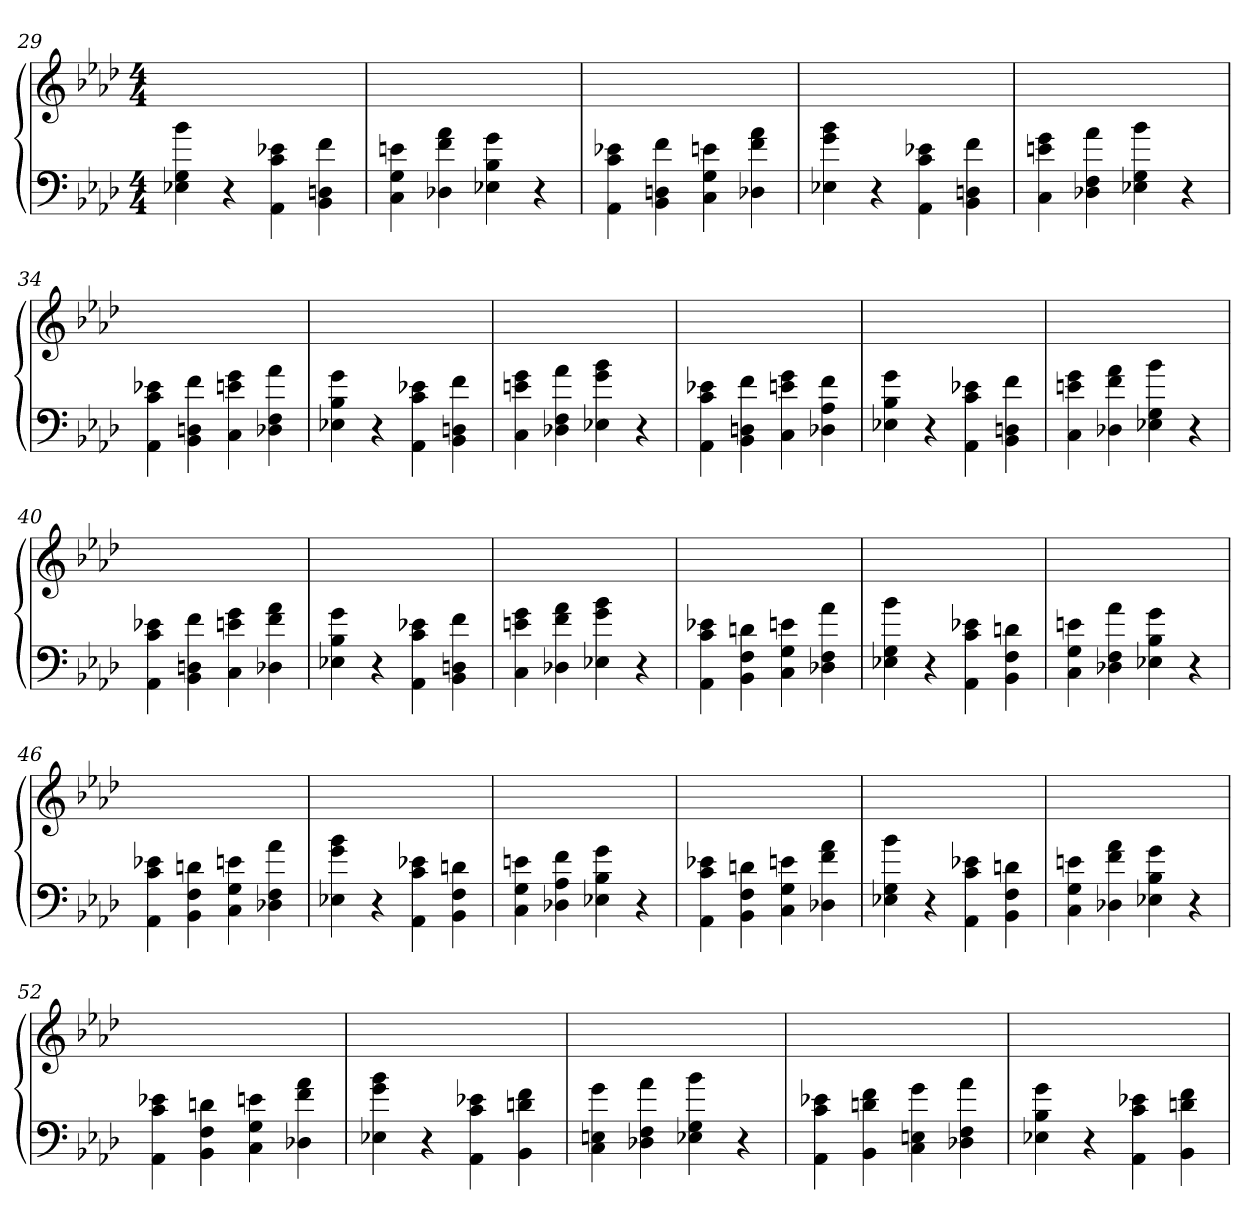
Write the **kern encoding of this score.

**kern	**kern
*part2	*part1
*staff2	*staff1
*clefF4	*clefG2
*k[b-e-a-d-]	*k[b-e-a-d-]
*A-:	*A-:
*M4/4	*M4/4
=29	=29
4E-X 4G 4b-	1ryy
4r	.
4AA- 4c 4e-X	.
4BB- 4Dn 4f	.
=30	=30
4C 4G 4en	1ryy
4D-X 4f 4a-	.
4E-X 4B- 4g	.
4r	.
=31	=31
4AA- 4c 4e-X	1ryy
4BB- 4Dn 4f	.
4C 4G 4en	.
4D-X 4f 4a-	.
=32	=32
4E-X 4g 4b-	1ryy
4r	.
4AA- 4c 4e-X	.
4BB- 4Dn 4f	.
=33	=33
4C 4en 4g	1ryy
4D-X 4F 4a-	.
4E-X 4G 4b-	.
4r	.
=34	=34
4AA- 4c 4e-X	1ryy
4BB- 4Dn 4f	.
4C 4en 4g	.
4D-X 4F 4a-	.
=35	=35
4E-X 4B- 4g	1ryy
4r	.
4AA- 4c 4e-X	.
4BB- 4Dn 4f	.
=36	=36
4C 4en 4g	1ryy
4D-X 4F 4a-	.
4E-X 4g 4b-	.
4r	.
=37	=37
4AA- 4c 4e-X	1ryy
4BB- 4Dn 4f	.
4C 4en 4g	.
4D-X 4A- 4f	.
=38	=38
4E-X 4B- 4g	1ryy
4r	.
4AA- 4c 4e-X	.
4BB- 4Dn 4f	.
=39	=39
4C 4en 4g	1ryy
4D-X 4f 4a-	.
4E-X 4G 4b-	.
4r	.
=40	=40
4AA- 4c 4e-X	1ryy
4BB- 4Dn 4f	.
4C 4en 4g	.
4D-X 4f 4a-	.
=41	=41
4E-X 4B- 4g	1ryy
4r	.
4AA- 4c 4e-X	.
4BB- 4Dn 4f	.
=42	=42
4C 4en 4g	1ryy
4D-X 4f 4a-	.
4E-X 4g 4b-	.
4r	.
=43	=43
4AA- 4c 4e-X	1ryy
4BB- 4F 4dn	.
4C 4G 4en	.
4D-X 4F 4a-	.
=44	=44
4E-X 4G 4b-	1ryy
4r	.
4AA- 4c 4e-X	.
4BB- 4F 4dn	.
=45	=45
4C 4G 4en	1ryy
4D-X 4F 4a-	.
4E-X 4B- 4g	.
4r	.
=46	=46
4AA- 4c 4e-X	1ryy
4BB- 4F 4dn	.
4C 4G 4en	.
4D-X 4F 4a-	.
=47	=47
4E-X 4g 4b-	1ryy
4r	.
4AA- 4c 4e-X	.
4BB- 4F 4dn	.
=48	=48
4C 4G 4en	1ryy
4D-X 4A- 4f	.
4E-X 4B- 4g	.
4r	.
=49	=49
4AA- 4c 4e-X	1ryy
4BB- 4F 4dn	.
4C 4G 4en	.
4D-X 4f 4a-	.
=50	=50
4E-X 4G 4b-	1ryy
4r	.
4AA- 4c 4e-X	.
4BB- 4F 4dn	.
=51	=51
4C 4G 4en	1ryy
4D-X 4f 4a-	.
4E-X 4B- 4g	.
4r	.
=52	=52
4AA- 4c 4e-X	1ryy
4BB- 4F 4dn	.
4C 4G 4en	.
4D-X 4f 4a-	.
=53	=53
4E-X 4g 4b-	1ryy
4r	.
4AA- 4c 4e-X	.
4BB- 4dn 4f	.
=54	=54
4C 4En 4g	1ryy
4D-X 4F 4a-	.
4E-X 4G 4b-	.
4r	.
=55	=55
4AA- 4c 4e-X	1ryy
4BB- 4dn 4f	.
4C 4En 4g	.
4D-X 4F 4a-	.
=56	=56
4E-X 4B- 4g	1ryy
4r	.
4AA- 4c 4e-X	.
4BB- 4dn 4f	.
=	=
*-	*-
